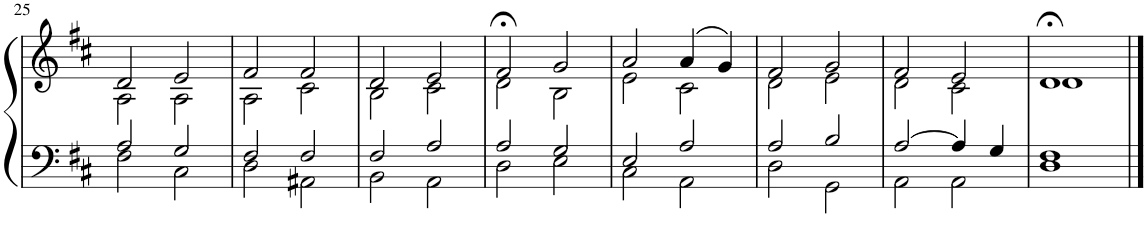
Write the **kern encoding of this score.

**kern	**kern
*part1	*part1
*staff2	*staff1
*I"Piano	*
*I'Pno.	*
!!LO:PB:g=z
*clefF4	*clefG2
*k[f#c#]	*k[f#c#]
*M4/4	*M4/4
*met(c)	*met(c)
=25	=25
*^	*^
2A/	2F#\	2d/	2A\
2G/	2C#\	2e/	2A\
=26	=26	=26	=26
2F#/	2D\	2f#/	2A\
2F#/	2AA#X\	2f#/	2c#\
=27	=27	=27	=27
2F#/	2BB\	2d/	2B\
2A/	2AA\	2e/	2c#\
=28	=28	=28	=28
2A/	2D\	2f#;</	2d\
2G/	2E\	2g/	2B\
=29	=29	=29	=29
2E/	2C#\	2a/	2e\
2A/	2AA\	(4a/	2c#\
.	.	4g/)	.
=30	=30	=30	=30
2A/	2D\	2f#/	2d\
2B/	2GG\	2g/	2e\
=31	=31	=31	=31
[2A/	2AA\	2f#/	2d\
4A/]	2AA\	2e/	2c#\
4G/	.	.	.
=32	=32	=32	=32
1F#	1D	1d;<	1d
*v	*v	*	*
*	*v	*v
==	==
*-	*-
